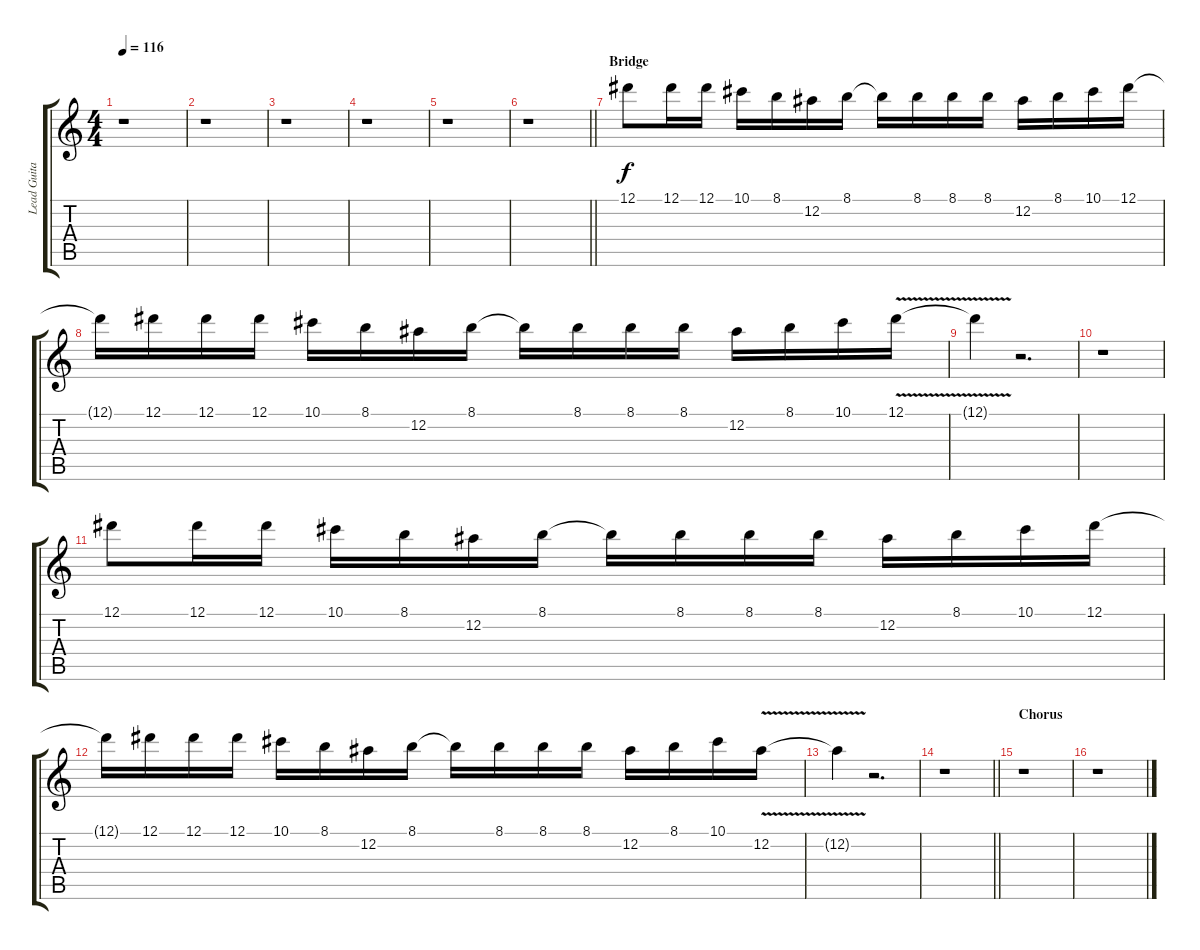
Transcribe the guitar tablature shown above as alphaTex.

\track ("Lead Guitar" "Lead Guita") {instrument distortionguitar}
\staff {score tabs}
\tuning (Eb4 Bb3 Gb3 Db3 Ab2 Eb2) {hide}
\ts (4 4)
\tempo 116
\clef g2
\ks c
r.1{dy f} |
r.1 |
r.1 |
r.1 |
r.1 |
\barLineRight lightlight
r.1 |
\section ("" "Bridge")
12.1.8 12.1.16 12.1.16 10.1.16 8.1.16 12.2.16 8.1.16 8.1{t}.16 8.1.16 8.1.16 8.1.16 12.2.16 8.1.16 10.1.16 12.1.16 |
12.1{t}.16 12.1.16 12.1.16 12.1.16 10.1.16 8.1.16 12.2.16 8.1.16 8.1{t}.16 8.1.16 8.1.16 8.1.16 12.2.16 8.1.16 10.1.16 12.1{v}.16 |
12.1{t}.4 r.2{d} |
r.1 |
12.1.8 12.1.16 12.1.16 10.1.16 8.1.16 12.2.16 8.1.16 8.1{t}.16 8.1.16 8.1.16 8.1.16 12.2.16 8.1.16 10.1.16 12.1.16 |
12.1{t}.16 12.1.16 12.1.16 12.1.16 10.1.16 8.1.16 12.2.16 8.1.16 8.1{t}.16 8.1.16 8.1.16 8.1.16 12.2.16 8.1.16 10.1.16 12.2{v}.16 |
12.2{t}.4 r.2{d} |
\barLineRight lightlight
r.1 |
\section ("" "Chorus")
r.1 |
r.1
